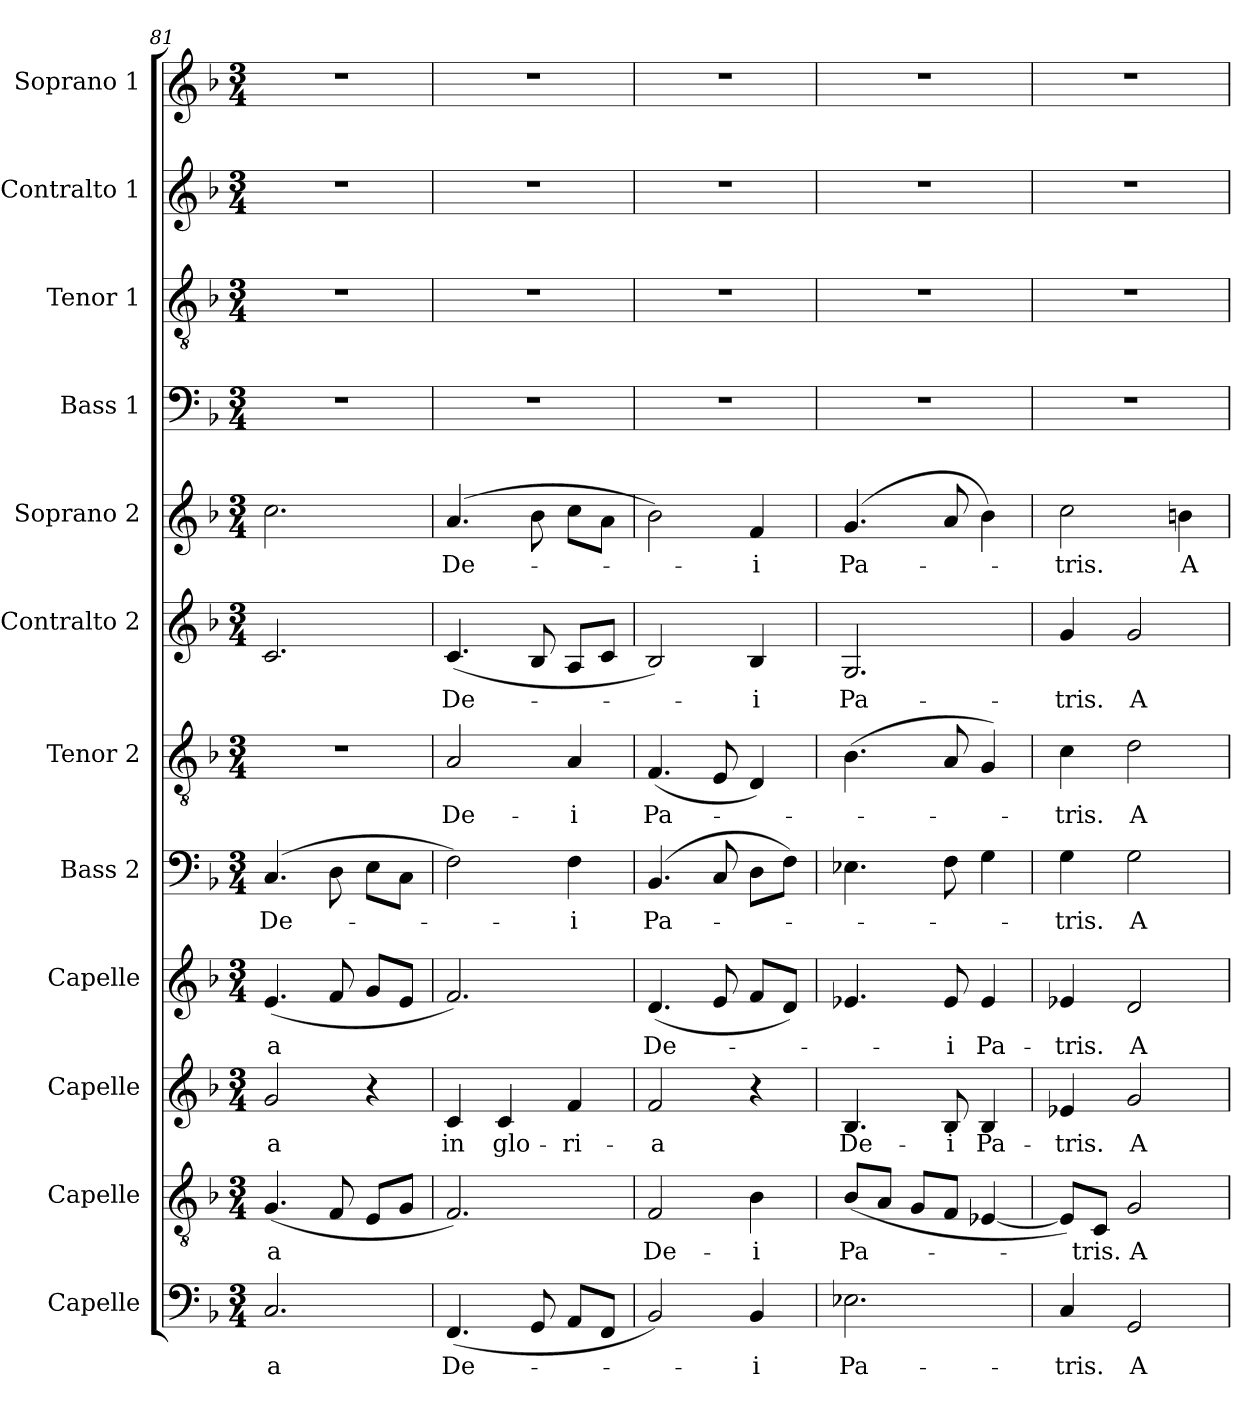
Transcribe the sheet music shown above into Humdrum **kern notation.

**kern	**text	**kern	**text	**kern	**text	**kern	**text	**kern	**text	**kern	**text	**kern	**text	**kern	**text	**kern	**kern	**kern	**kern
*part12	*part12	*part11	*part11	*part10	*part10	*part9	*part9	*part8	*part8	*part7	*part7	*part6	*part6	*part5	*part5	*part4	*part3	*part2	*part1
*staff12	*staff12	*staff11	*staff11	*staff10	*staff10	*staff9	*staff9	*staff8	*staff8	*staff7	*staff7	*staff6	*staff6	*staff5	*staff5	*staff4	*staff3	*staff2	*staff1
*I"Capelle	*	*I"Capelle	*	*I"Capelle	*	*I"Capelle	*	*I"Bass 2	*	*I"Tenor 2	*	*I"Contralto 2	*	*I"Soprano 2	*	*I"Bass 1	*I"Tenor 1	*I"Contralto 1	*I"Soprano 1
*	*	*I'Capelle	*	*I'Capelle	*	*I'Capelle	*	*I'B 3	*	*I'T 2	*	*I'CA 2	*	*I'Sop.2	*	*I'B 1	*I'T 1	*I'CAlt. 1	*I'Sop. 1
*clefF4	*	*clefGv2	*	*clefG2	*	*clefG2	*	*clefF4	*	*clefGv2	*	*clefG2	*	*clefG2	*	*clefF4	*clefGv2	*clefG2	*clefG2
*k[b-]	*	*k[b-]	*	*k[b-]	*	*k[b-]	*	*k[b-]	*	*k[b-]	*	*k[b-]	*	*k[b-]	*	*k[b-]	*k[b-]	*k[b-]	*k[b-]
*F:	*	*F:	*	*F:	*	*F:	*	*F:	*	*F:	*	*F:	*	*F:	*	*F:	*F:	*F:	*F:
*M3/4	*	*M3/4	*	*M3/4	*	*M3/4	*	*M3/4	*	*M3/4	*	*M3/4	*	*M3/4	*	*M3/4	*M3/4	*M3/4	*M3/4
=81	=81	=81	=81	=81	=81	=81	=81	=81	=81	=81	=81	=81	=81	=81	=81	=81	=81	=81	=81
2.C/	-a	(4.G/	-a	2g/	-a	(4.e/	-a	(4.C/	De-	2.r	.	2.c/	.	2.cc\	.	2.r	2.r	2.r	2.r
.	.	8F/	.	.	.	8f/	.	8D\	.	.	.	.	.	.	.	.	.	.	.
.	.	8E/L	.	4r	.	8g/L	.	8E\L	.	.	.	.	.	.	.	.	.	.	.
.	.	8G/J	.	.	.	8e/J	.	8C\J	.	.	.	.	.	.	.	.	.	.	.
=82	=82	=82	=82	=82	=82	=82	=82	=82	=82	=82	=82	=82	=82	=82	=82	=82	=82	=82	=82
(4.FF/	De-	2.F/)	.	4c/	in	2.f/)	.	2F\)	.	2A/	De-	(4.c/	De-	(4.a/	De-	2.r	2.r	2.r	2.r
.	.	.	.	4c/	glo-	.	.	.	.	.	.	.	.	.	.	.	.	.	.
8GG/	.	.	.	.	.	.	.	.	.	.	.	8B-/	.	8b-\	.	.	.	.	.
8AA/L	.	.	.	4f/	-ri-	.	.	4F\	-i	4A/	-i	8A/L	.	8cc\L	.	.	.	.	.
8FF/J	.	.	.	.	.	.	.	.	.	.	.	8c/J	.	8a\J	.	.	.	.	.
=83	=83	=83	=83	=83	=83	=83	=83	=83	=83	=83	=83	=83	=83	=83	=83	=83	=83	=83	=83
2BB-/)	.	2F/	De-	2f/	-a	(4.d/	De-	(4.BB-/	Pa-	(4.F/	Pa-	2B-/)	.	2b-\)	.	2.r	2.r	2.r	2.r
.	.	.	.	.	.	8e/	.	8C/	.	8E/	.	.	.	.	.	.	.	.	.
4BB-/	-i	4B-\	-i	4r	.	8f/L	.	8D\L	.	4D/)	.	4B-/	-i	4f/	-i	.	.	.	.
.	.	.	.	.	.	8d/J)	.	8F\J)	.	.	.	.	.	.	.	.	.	.	.
!!LO:PB:g=z
=84	=84	=84	=84	=84	=84	=84	=84	=84	=84	=84	=84	=84	=84	=84	=84	=84	=84	=84	=84
2.E-X\	Pa-	(8B-/L	Pa-	4.B-/	De-	(4.e-X/	.	4.E-X\	.	(<4.B-\	.	2.G/	Pa-	(4.g/	Pa-	2.r	2.r	2.r	2.r
.	.	8A/J	.	.	.	.	.	.	.	.	.	.	.	.	.	.	.	.	.
.	.	8G/L	.	.	.	.	.	.	.	.	.	.	.	.	.	.	.	.	.
.	.	8F/J	.	8B-/	-i	8e-/	-i	8F\	.	8A/	.	.	.	8a/	.	.	.	.	.
.	.	[4E-X/	.	4B-/	Pa-	4e-/	Pa-	4G\	.	4G/)	.	.	.	4b-\)	.	.	.	.	.
=85	=85	=85	=85	=85	=85	=85	=85	=85	=85	=85	=85	=85	=85	=85	=85	=85	=85	=85	=85
4C/	-tris.	8E-/L])	.	4e-X/	-tris.	4e-X/	-tris.	4G\	-tris.	4c\	-tris.	4g/	-tris.	2cc\	-tris.	2.r	2.r	2.r	2.r
.	.	8C/J	-tris.	.	.	.	.	.	.	.	.	.	.	.	.	.	.	.	.
2GG/	A-	2G/	A-	2g/	A-	2d/	A-	2G\	A-	2d\	A-	2g/	A-	.	.	.	.	.	.
.	.	.	.	.	.	.	.	.	.	.	.	.	.	4bn\	A-	.	.	.	.
=	=	=	=	=	=	=	=	=	=	=	=	=	=	=	=	=	=	=	=
*-	*-	*-	*-	*-	*-	*-	*-	*-	*-	*-	*-	*-	*-	*-	*-	*-	*-	*-	*-
